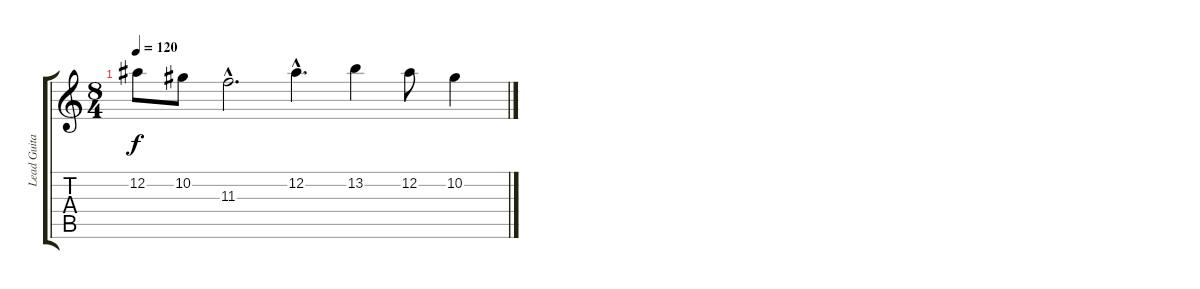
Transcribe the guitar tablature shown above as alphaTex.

\track ("Lead Guitar" "Lead Guita") {instrument overdrivenguitar}
\staff {score tabs}
\tuning (Eb4 Bb3 Gb3 Db3 Ab2 Eb2) {hide}
\ts (8 4)
\tempo 120
\clef g2
\ks c
12.2.8{dy f} 10.2.8 11.3{hac}.2{d} 12.2{hac}.4{d} 13.2.4 12.2.8 10.2.4
